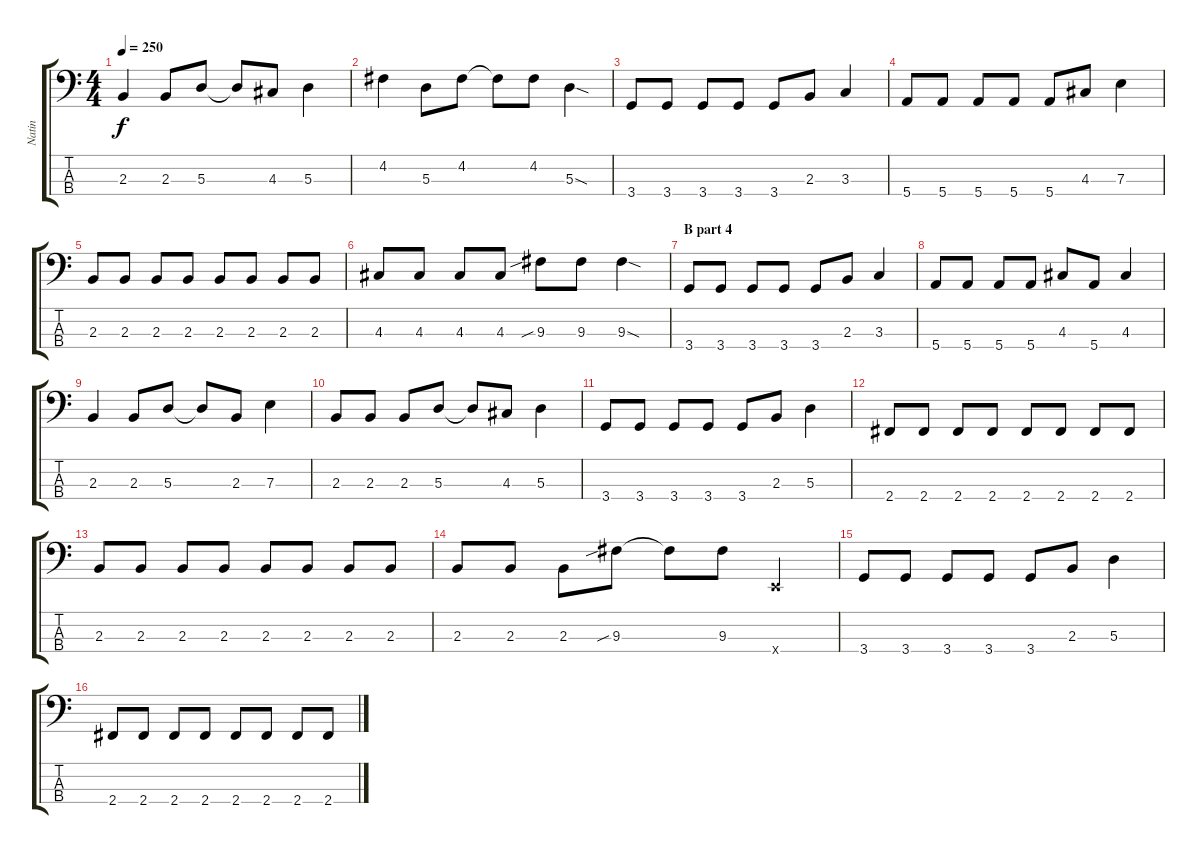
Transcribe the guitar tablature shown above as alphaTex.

\track ("Natin" "Natin") {instrument electricbassfinger}
\staff {score tabs}
\tuning (G2 D2 A1 E1) {hide}
\ts (4 4)
\tempo 250
\clef f4
\ks c
2.3.4{dy f} 2.3.8 5.3.8 5.3{t}.8 4.3.8 5.3.4 |
4.2.4 5.3.8 4.2.8 4.2{t}.8 4.2.8 5.3{sod}.4 |
3.4.8 3.4.8 3.4.8 3.4.8 3.4.8 2.3.8 3.3.4 |
5.4.8 5.4.8 5.4.8 5.4.8 5.4.8 4.3.8 7.3.4 |
2.3.8 2.3.8 2.3.8 2.3.8 2.3.8 2.3.8 2.3.8 2.3.8 |
4.3.8 4.3.8 4.3.8 4.3.8 9.3{sib}.8 9.3.8 9.3{sod}.4 |
\section ("" "B part 4")
3.4.8 3.4.8 3.4.8 3.4.8 3.4.8 2.3.8 3.3.4 |
5.4.8 5.4.8 5.4.8 5.4.8 4.3.8 5.4.8 4.3.4 |
2.3.4 2.3.8 5.3.8 5.3{t}.8 2.3.8 7.3.4 |
2.3.8 2.3.8 2.3.8 5.3.8 5.3{t}.8 4.3.8 5.3.4 |
3.4.8 3.4.8 3.4.8 3.4.8 3.4.8 2.3.8 5.3.4 |
2.4.8 2.4.8 2.4.8 2.4.8 2.4.8 2.4.8 2.4.8 2.4.8 |
2.3.8 2.3.8 2.3.8 2.3.8 2.3.8 2.3.8 2.3.8 2.3.8 |
2.3.8 2.3.8 2.3.8 9.3{sib}.8 9.3{t}.8 9.3.8 0.4{x}.4 |
3.4.8 3.4.8 3.4.8 3.4.8 3.4.8 2.3.8 5.3.4 |
2.4.8 2.4.8 2.4.8 2.4.8 2.4.8 2.4.8 2.4.8 2.4.8
